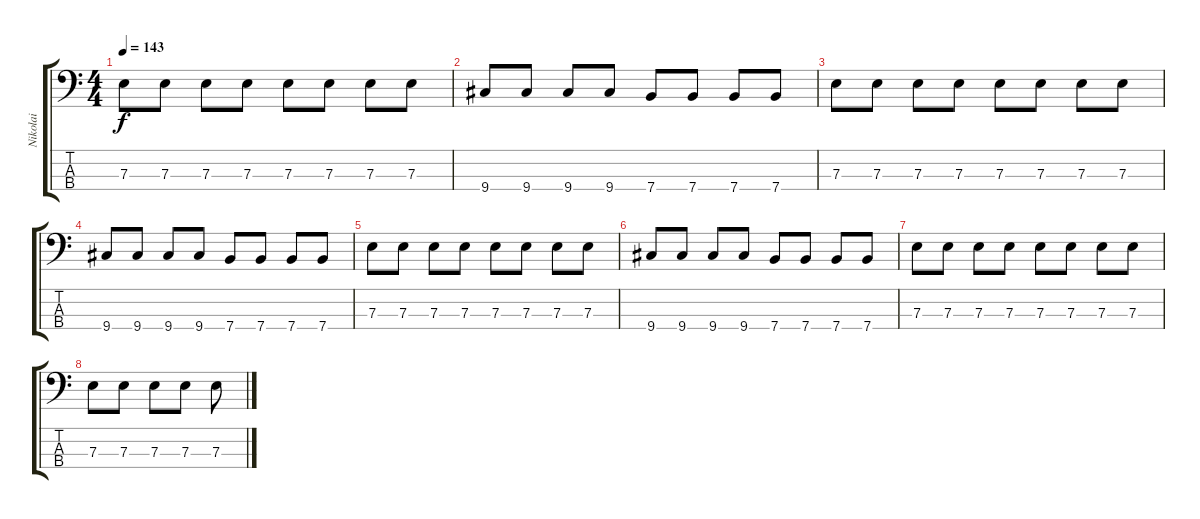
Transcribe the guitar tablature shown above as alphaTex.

\track ("Nikolai" "Nikolai") {instrument electricbasspick}
\staff {score tabs}
\tuning (G2 D2 A1 E1) {hide}
\ts (4 4)
\tempo 143
\clef f4
\ks c
7.3.8{dy f} 7.3.8 7.3.8 7.3.8 7.3.8 7.3.8 7.3.8 7.3.8 |
9.4.8 9.4.8 9.4.8 9.4.8 7.4.8 7.4.8 7.4.8 7.4.8 |
7.3.8 7.3.8 7.3.8 7.3.8 7.3.8 7.3.8 7.3.8 7.3.8 |
9.4.8 9.4.8 9.4.8 9.4.8 7.4.8 7.4.8 7.4.8 7.4.8 |
7.3.8 7.3.8 7.3.8 7.3.8 7.3.8 7.3.8 7.3.8 7.3.8 |
9.4.8 9.4.8 9.4.8 9.4.8 7.4.8 7.4.8 7.4.8 7.4.8 |
7.3.8 7.3.8 7.3.8 7.3.8 7.3.8 7.3.8 7.3.8 7.3.8 |
7.3.8 7.3.8 7.3.8 7.3.8 7.3.8
